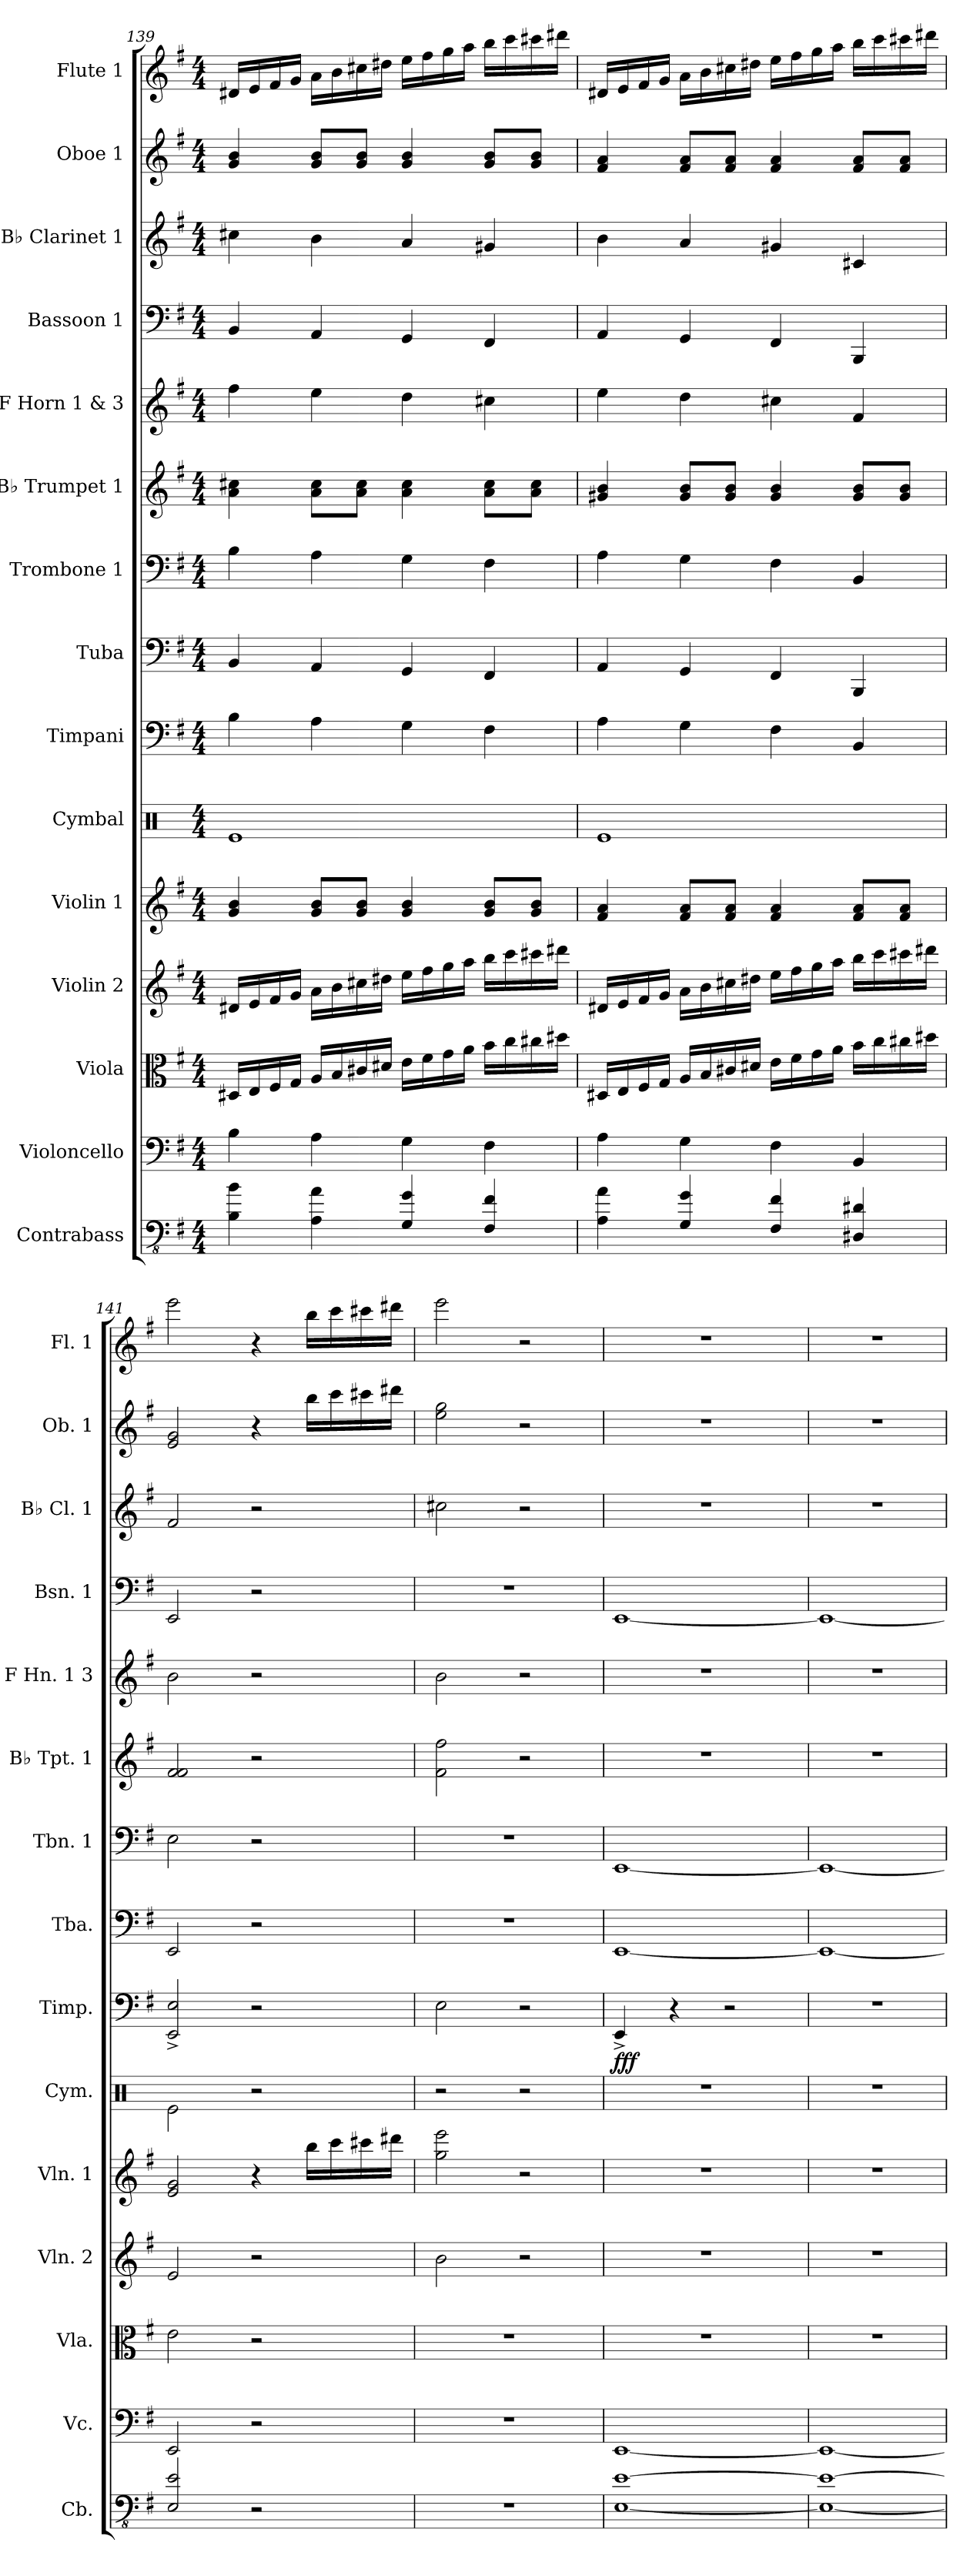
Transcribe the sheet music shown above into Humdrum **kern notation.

**kern	**kern	**kern	**kern	**kern	**kern	**kern	**dynam	**kern	**kern	**kern	**kern	**kern	**kern	**kern	**kern
*part15	*part14	*part13	*part12	*part11	*part10	*part9	*part9	*part8	*part7	*part6	*part5	*part4	*part3	*part2	*part1
*staff15	*staff14	*staff13	*staff12	*staff11	*staff10	*staff9	*staff9	*staff8	*staff7	*staff6	*staff5	*staff4	*staff3	*staff2	*staff1
*I"Contrabass	*I"Violoncello	*I"Viola	*I"Violin 2	*I"Violin 1	*I"Cymbal	*I"Timpani	*	*I"Tuba	*I"Trombone 1	*I"B♭ Trumpet 1	*I"F Horn 1 &amp; 3	*I"Bassoon 1	*I"B♭ Clarinet 1	*I"Oboe 1	*I"Flute 1
*I'Cb.	*I'Vc.	*I'Vla.	*I'Vln. 2	*I'Vln. 1	*I'Cym.	*I'Timp.	*	*I'Tba.	*I'Tbn. 1	*I'B♭ Tpt. 1	*I'F Hn. 1 3	*I'Bsn. 1	*I'B♭ Cl. 1	*I'Ob. 1	*I'Fl. 1
*clefFv4	*clefF4	*clefC3	*clefG2	*clefG2	*clefX	*clefF4	*	*clefF4	*clefF4	*clefG2	*clefG2	*clefF4	*clefG2	*clefG2	*clefG2
*ITrd7c12	*	*	*	*	*	*	*	*	*	*ITrd1c2	*ITrd4c7	*	*ITrd1c2	*	*
*k[f#]	*k[f#]	*k[f#]	*k[f#]	*k[f#]	*k[]	*k[f#]	*	*k[f#]	*k[f#]	*k[b-]	*k[]	*k[f#]	*k[b-]	*k[f#]	*k[f#]
*M4/4	*M4/4	*M4/4	*M4/4	*M4/4	*M4/4	*M4/4	*	*M4/4	*M4/4	*M4/4	*M4/4	*M4/4	*M4/4	*M4/4	*M4/4
=139	=139	=139	=139	=139	=139	=139	=139	=139	=139	=139	=139	=139	=139	=139	=139
4BBB\ 4BB\	4B\	16D#X/LL	16d#X/LL	4g/ 4b/	1Re	4B\	.	4BB/	4B\	4g\ 4bn\	4b\	4BB/	4bn\	4g/ 4b/	16d#X/LL
.	.	16E/	16e/	.	.	.	.	.	.	.	.	.	.	.	16e/
.	.	16F#/	16f#/	.	.	.	.	.	.	.	.	.	.	.	16f#/
.	.	16G/JJ	16g/JJ	.	.	.	.	.	.	.	.	.	.	.	16g/JJ
4AAA\ 4AA\	4A\	16A/LL	16a\LL	8g/ 8b/L	.	4A\	.	4AA/	4A\	8g\ 8b\L	4a\	4AA/	4a\	8g/ 8b/L	16a\LL
.	.	16B/	16b\	.	.	.	.	.	.	.	.	.	.	.	16b\
.	.	16c#X/	16cc#X\	8g/ 8b/J	.	.	.	.	.	8g\ 8b\J	.	.	.	8g/ 8b/J	16cc#X\
.	.	16d#X/JJ	16dd#X\JJ	.	.	.	.	.	.	.	.	.	.	.	16dd#X\JJ
4GGG/ 4GG/	4G\	16e\LL	16ee\LL	4g/ 4b/	.	4G\	.	4GG/	4G\	4g\ 4b\	4g\	4GG/	4g/	4g/ 4b/	16ee\LL
.	.	16f#\	16ff#\	.	.	.	.	.	.	.	.	.	.	.	16ff#\
.	.	16g\	16gg\	.	.	.	.	.	.	.	.	.	.	.	16gg\
.	.	16a\JJ	16aa\JJ	.	.	.	.	.	.	.	.	.	.	.	16aa\JJ
4FFF#/ 4FF#/	4F#\	16b\LL	16bb\LL	8g/ 8b/L	.	4F#\	.	4FF#/	4F#\	8g\ 8b\L	4f#X\	4FF#/	4f#X/	8g/ 8b/L	16bb\LL
.	.	16cc\	16ccc\	.	.	.	.	.	.	.	.	.	.	.	16ccc\
.	.	16cc#X\	16ccc#X\	8g/ 8b/J	.	.	.	.	.	8g\ 8b\J	.	.	.	8g/ 8b/J	16ccc#X\
.	.	16dd#X\JJ	16ddd#X\JJ	.	.	.	.	.	.	.	.	.	.	.	16ddd#X\JJ
=140	=140	=140	=140	=140	=140	=140	=140	=140	=140	=140	=140	=140	=140	=140	=140
4AAA\ 4AA\	4A\	16D#X/LL	16d#X/LL	4f#/ 4a/	1Re	4A\	.	4AA/	4A\	4f#X/ 4a/	4a\	4AA/	4a\	4f#/ 4a/	16d#X/LL
.	.	16E/	16e/	.	.	.	.	.	.	.	.	.	.	.	16e/
.	.	16F#/	16f#/	.	.	.	.	.	.	.	.	.	.	.	16f#/
.	.	16G/JJ	16g/JJ	.	.	.	.	.	.	.	.	.	.	.	16g/JJ
4GGG/ 4GG/	4G\	16A/LL	16a\LL	8f#/ 8a/L	.	4G\	.	4GG/	4G\	8f#/ 8a/L	4g\	4GG/	4g/	8f#/ 8a/L	16a\LL
.	.	16B/	16b\	.	.	.	.	.	.	.	.	.	.	.	16b\
.	.	16c#X/	16cc#X\	8f#/ 8a/J	.	.	.	.	.	8f#/ 8a/J	.	.	.	8f#/ 8a/J	16cc#X\
.	.	16d#X/JJ	16dd#X\JJ	.	.	.	.	.	.	.	.	.	.	.	16dd#X\JJ
4FFF#/ 4FF#/	4F#\	16e\LL	16ee\LL	4f#/ 4a/	.	4F#\	.	4FF#/	4F#\	4f#/ 4a/	4f#X\	4FF#/	4f#X/	4f#/ 4a/	16ee\LL
.	.	16f#\	16ff#\	.	.	.	.	.	.	.	.	.	.	.	16ff#\
.	.	16g\	16gg\	.	.	.	.	.	.	.	.	.	.	.	16gg\
.	.	16a\JJ	16aa\JJ	.	.	.	.	.	.	.	.	.	.	.	16aa\JJ
4DDD#X/ 4DD#X/	4BB/	16b\LL	16bb\LL	8f#/ 8a/L	.	4BB/	.	4BBB/	4BB/	8f#/ 8a/L	4B/	4BBB/	4Bn/	8f#/ 8a/L	16bb\LL
.	.	16cc\	16ccc\	.	.	.	.	.	.	.	.	.	.	.	16ccc\
.	.	16cc#X\	16ccc#X\	8f#/ 8a/J	.	.	.	.	.	8f#/ 8a/J	.	.	.	8f#/ 8a/J	16ccc#X\
.	.	16dd#X\JJ	16ddd#X\JJ	.	.	.	.	.	.	.	.	.	.	.	16ddd#X\JJ
!!LO:PB:g=z
=141	=141	=141	=141	=141	=141	=141	=141	=141	=141	=141	=141	=141	=141	=141	=141
2EEE/ 2EE/	2EE/	2e\	2e/	2e/ 2g/	2Re\	2EE/^ 2E/^	.	2EE/	2E\	2e/ 2e/	2e\	2EE/	2e/	2e/ 2g/	2eee\
2r	2r	2r	2r	4r	2r	2r	.	2r	2r	2r	2r	2r	2r	4r	4r
.	.	.	.	16bb\LL	.	.	.	.	.	.	.	.	.	16bb\LL	16bb\LL
.	.	.	.	16ccc\	.	.	.	.	.	.	.	.	.	16ccc\	16ccc\
.	.	.	.	16ccc#X\	.	.	.	.	.	.	.	.	.	16ccc#X\	16ccc#X\
.	.	.	.	16ddd#X\JJ	.	.	.	.	.	.	.	.	.	16ddd#X\JJ	16ddd#X\JJ
=142	=142	=142	=142	=142	=142	=142	=142	=142	=142	=142	=142	=142	=142	=142	=142
1r	1r	1r	2b\	2gg\ 2eee\	2r	2E\	.	1r	1r	2e\ 2ee\	2e\	1r	2bn\	2ee\ 2gg\	2eee\
.	.	.	2r	2r	2r	2r	.	.	.	2r	2r	.	2r	2r	2r
=143	=143	=143	=143	=143	=143	=143	=143	=143	=143	=143	=143	=143	=143	=143	=143
!	!	!	!	!	!	!	!LO:DY:b	!	!	!	!	!	!	!	!
[1EEE [1EE	[1EE	1r	1r	1r	1r	4EE^/	fff	[1EE	[1EE	1r	1r	[1EE	1r	1r	1r
.	.	.	.	.	.	4r	.	.	.	.	.	.	.	.	.
.	.	.	.	.	.	2r	.	.	.	.	.	.	.	.	.
=144	=144	=144	=144	=144	=144	=144	=144	=144	=144	=144	=144	=144	=144	=144	=144
1EEE_ 1EE_	1EE_	1r	1r	1r	1r	1r	.	1EE_	1EE_	1r	1r	1EE_	1r	1r	1r
=	=	=	=	=	=	=	=	=	=	=	=	=	=	=	=
*-	*-	*-	*-	*-	*-	*-	*-	*-	*-	*-	*-	*-	*-	*-	*-
